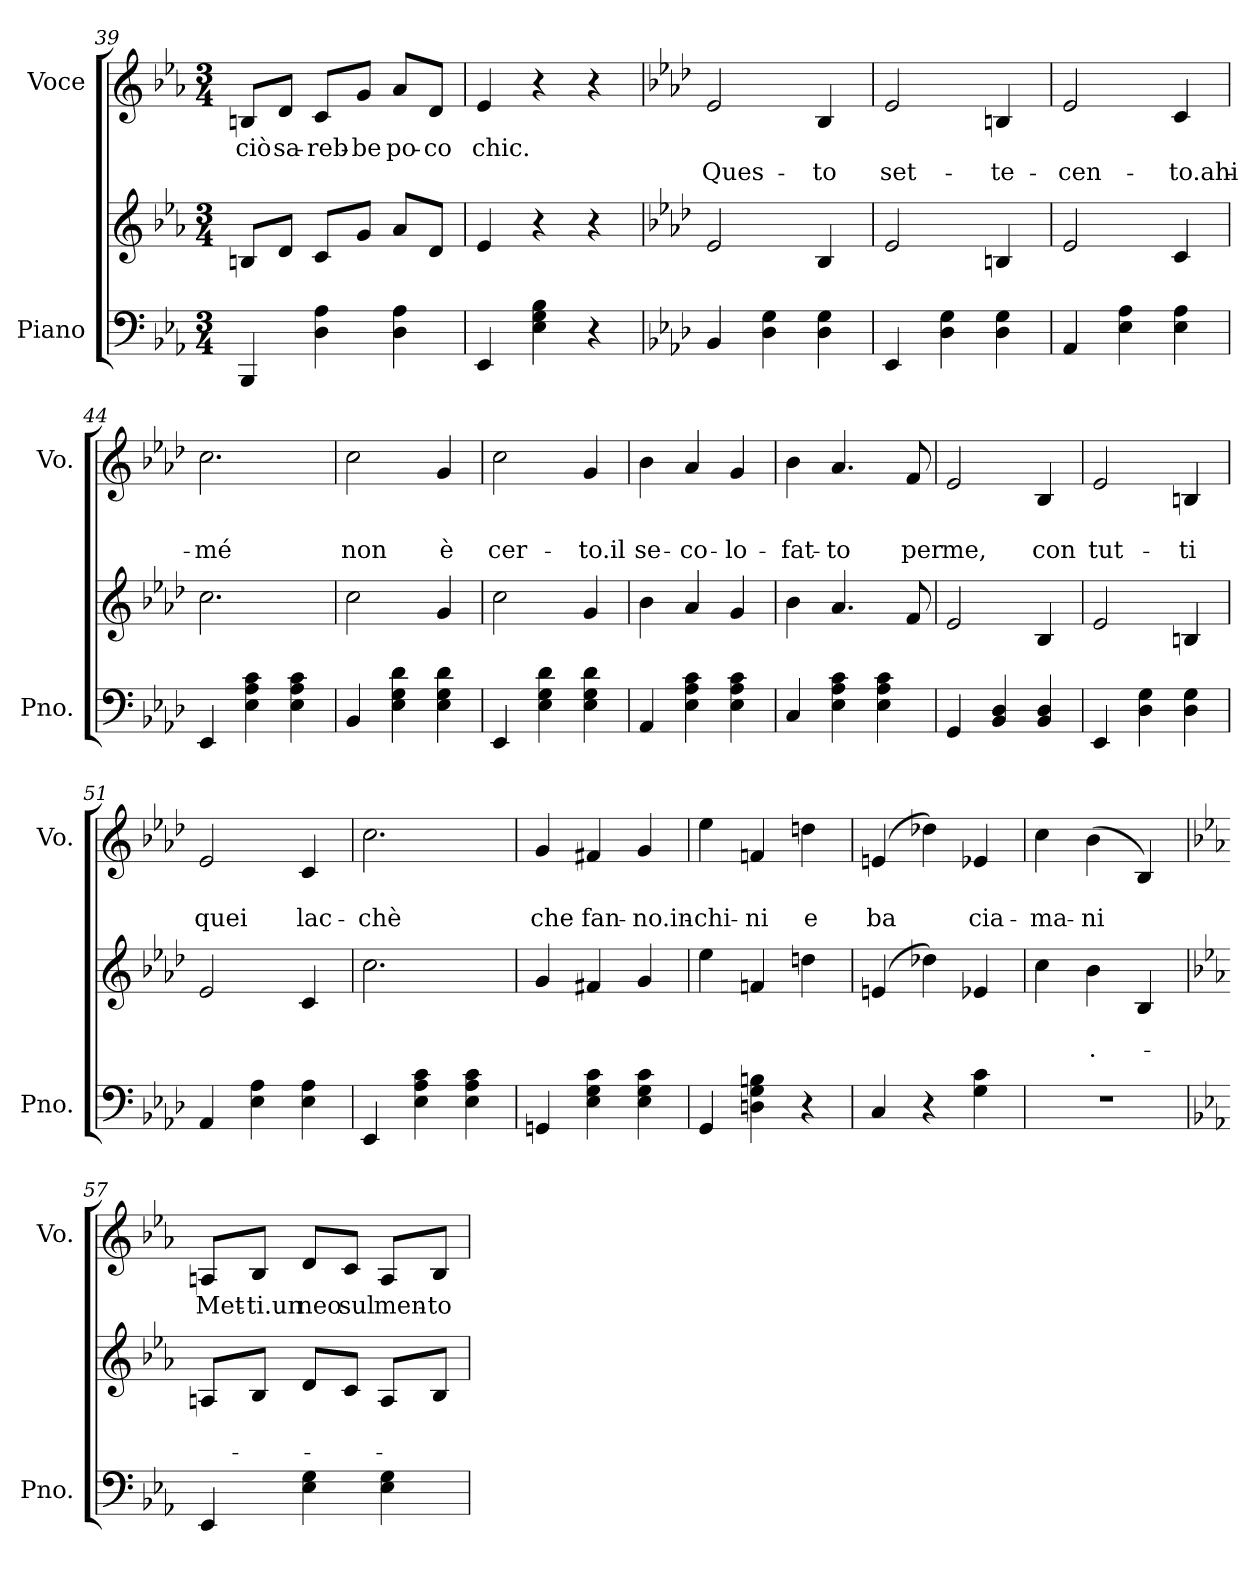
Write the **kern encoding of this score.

**kern	**kern	**text	**text	**kern	**text	**text
*part2	*part2	*part2	*part2	*part1	*part1	*part1
*staff3	*staff2	*staff2	*staff2	*staff1	*staff1	*staff1
*I"Piano	*	*	*	*I"Voce	*	*
*I'Pno.	*	*	*	*I'Vo.	*	*
*clefF4	*clefG2	*	*	*clefG2	*	*
*k[b-e-a-]	*k[b-e-a-]	*	*	*k[b-e-a-]	*	*
*M3/4	*M3/4	*	*	*M3/4	*	*
=39	=39	=39	=39	=39	=39	=39
!	!	!	!	!	!LO:LY:b	!
4BBB-/	8Bn/L	.	.	8Bn/L	ciò	.
!	!	!	!	!	!LO:LY:b	!
.	8d/J	.	.	8d/J	sa-	.
!	!	!	!	!	!LO:LY:b	!
4D\ 4A-\	8c/L	.	.	8c/L	-reb-	.
!	!	!	!	!	!LO:LY:b	!
.	8g/J	.	.	8g/J	-be	.
!	!	!	!	!	!LO:LY:b	!
4D\ 4A-\	8a-/L	.	.	8a-/L	po-	.
!	!	!	!	!	!LO:LY:b	!
.	8d/J	.	.	8d/J	-co	.
!!LO:LB:g=z
=40	=40	=40	=40	=40	=40	=40
!	!	!	!	!	!LO:LY:b	!
4EE-/	4e-/	.	.	4e-/	chic.	.
4E-\ 4G\ 4B-\	4r	.	.	4r	.	.
4r	4r	.	.	4r	.	.
=41	=41	=41	=41	=41	=41	=41
*k[b-e-a-d-]	*k[b-e-a-d-]	*	*	*k[b-e-a-d-]	*	*
!	!	!	!	!	!	!LO:LY:b
4BB-/	2e-/	.	.	2e-/	.	Ques-
4D-\ 4G\	.	.	.	.	.	.
!	!	!	!	!	!	!LO:LY:b
4D-\ 4G\	4B-/	.	.	4B-/	.	-to
=42	=42	=42	=42	=42	=42	=42
!	!	!	!	!	!	!LO:LY:b
4EE-/	2e-/	.	.	2e-/	.	set-
4D-\ 4G\	.	.	.	.	.	.
!	!	!	!	!	!	!LO:LY:b
4D-\ 4G\	4Bn/	.	.	4Bn/	.	-te-
=43	=43	=43	=43	=43	=43	=43
!	!	!	!	!	!	!LO:LY:b
4AA-/	2e-/	.	.	2e-/	.	-cen-
4E-\ 4A-\	.	.	.	.	.	.
!	!	!	!	!	!	!LO:LY:b
4E-\ 4A-\	4c/	.	.	4c/	.	-to.ahi-
=44	=44	=44	=44	=44	=44	=44
!	!	!	!	!	!	!LO:LY:b
4EE-/	2.cc\	.	.	2.cc\	.	-mé
4E-\ 4A-\ 4c\	.	.	.	.	.	.
4E-\ 4A-\ 4c\	.	.	.	.	.	.
=45	=45	=45	=45	=45	=45	=45
!	!	!	!	!	!	!LO:LY:b
4BB-/	2cc\	.	.	2cc\	.	non
4E-\ 4G\ 4d-\	.	.	.	.	.	.
!	!	!	!	!	!	!LO:LY:b
4E-\ 4G\ 4d-\	4g/	.	.	4g/	.	è
=46	=46	=46	=46	=46	=46	=46
!	!	!	!	!	!	!LO:LY:b
4EE-/	2cc\	.	.	2cc\	.	cer-
4E-\ 4G\ 4d-\	.	.	.	.	.	.
!	!	!	!	!	!	!LO:LY:b
4E-\ 4G\ 4d-\	4g/	.	.	4g/	.	-to.il
!!LO:LB:g=z
=47	=47	=47	=47	=47	=47	=47
*	*	*	*	*MM120	*	*
!	!	!	!	!	!	!LO:LY:b
4AA-/	4b-\	.	.	4b-\	.	se-
!	!	!	!	!	!	!LO:LY:b
4E-\ 4A-\ 4c\	4a-/	.	.	4a-/	.	-co-
!	!	!	!	!	!	!LO:LY:b
4E-\ 4A-\ 4c\	4g/	.	.	4g/	.	-lo-
=48	=48	=48	=48	=48	=48	=48
!	!	!	!	!	!	!LO:LY:b
4C/	4b-\	.	.	4b-\	.	-fat-
*	*	*	*	*MM100	*	*
!	!	!	!	!	!	!LO:LY:b
4E-\ 4A-\ 4c\	4.a-/	.	.	4.a-/	.	-to
4E-\ 4A-\ 4c\	.	.	.	.	.	.
*	*	*	*	*MM126	*	*
!	!	!	!	!	!	!LO:LY:b
.	8f/	.	.	8f/	.	per
=49	=49	=49	=49	=49	=49	=49
!	!	!	!	!	!	!LO:LY:b
4GG/	2e-/	.	.	2e-/	.	me,
4BB-/ 4D-/	.	.	.	.	.	.
!	!	!	!	!	!	!LO:LY:b
4BB-/ 4D-/	4B-/	.	.	4B-/	.	con
=50	=50	=50	=50	=50	=50	=50
!	!	!	!	!	!	!LO:LY:b
4EE-/	2e-/	.	.	2e-/	.	tut-
4D-\ 4G\	.	.	.	.	.	.
!	!	!	!	!	!	!LO:LY:b
4D-\ 4G\	4Bn/	.	.	4Bn/	.	-ti
=51	=51	=51	=51	=51	=51	=51
!	!	!	!	!	!	!LO:LY:b
4AA-/	2e-/	.	.	2e-/	.	quei
4E-\ 4A-\	.	.	.	.	.	.
!	!	!	!	!	!	!LO:LY:b
4E-\ 4A-\	4c/	.	.	4c/	.	lac-
=52	=52	=52	=52	=52	=52	=52
!	!	!	!	!	!	!LO:LY:b
4EE-/	2.cc\	.	.	2.cc\	.	-chè
4E-\ 4A-\ 4c\	.	.	.	.	.	.
4E-\ 4A-\ 4c\	.	.	.	.	.	.
=53	=53	=53	=53	=53	=53	=53
*	*	*	*	*MM110	*	*
!	!	!	!	!	!	!LO:LY:b
4GGn/	4g/	.	.	4g/	.	che
*	*	*	*	*MM90	*	*
!	!	!	!	!	!	!LO:LY:b
4E-\ 4G\ 4c\	4f#X/	.	.	4f#X/	.	-fan-
*	*	*	*	*MM85	*	*
!	!	!	!	!	!	!LO:LY:b
4E-\ 4G\ 4c\	4g/	.	.	4g/	.	-no.in-
!!LO:PB:g=z
=54	=54	=54	=54	=54	=54	=54
*	*	*	*	*MM80	*	*
!	!	!	!	!	!	!LO:LY:b
4GG/	4ee-\	.	.	4ee-\	.	-chi-
!	!	!	!	!	!	!LO:LY:b
4Dn\ 4G\ 4Bn\	4fn/	.	.	4fn/	.	-ni
!	!	!	!	!	!	!LO:LY:b
4r	4ddn\	.	.	4ddn\	.	e
=55	=55	=55	=55	=55	=55	=55
!	!	!	!	!	!	!LO:LY:b
4C/	(4en/	.	.	(4en/	.	-ba
*	*	*	*	*MM70	*	*
4r	4dd-X\)	.	.	4dd-X\)	.	.
!	!	!	!	!	!	!LO:LY:b
4G\ 4c\	4e-X/	.	.	4e-X/	.	cia-
=56	=56	=56	=56	=56	=56	=56
*	*	*	*	*MM45	*	*
!	!	!	!	!	!	!LO:LY:b
2.r	4cc\	.	.	4cc\	.	-ma-
*	*	*	*	*MM40	*	*
!	!	!	!LO:LY:b	!	!	!LO:LY:b
.	4b-\	.	-.-	(4b-\	.	-ni
*	*	*	*	*MM35	*	*
.	4B-/	.	.	4B-/)	.	.
=57	=57	=57	=57	=57	=57	=57
*k[b-e-a-]	*k[b-e-a-]	*	*	*k[b-e-a-]	*	*
*	*	*	*	*MM100	*	*
!	!	!	!	!	!LO:LY:b	!
4EE-/	8An/L	.	.	8An/L	Met-	.
!	!	!	!	!	!LO:LY:b	!
.	8B-/J	.	.	8B-/J	-ti.un	.
!	!	!	!	!	!LO:LY:b	!
4E-\ 4G\	8d/L	.	.	8d/L	neo	.
!	!	!	!	!	!LO:LY:b	!
.	8c/J	.	.	8c/J	sul	.
!	!	!	!	!	!LO:LY:b	!
4E-\ 4G\	8A/L	.	.	8A/L	men-	.
!	!	!	!	!	!LO:LY:b	!
.	8B-/J	.	.	8B-/J	-to	.
=	=	=	=	=	=	=
*-	*-	*-	*-	*-	*-	*-
